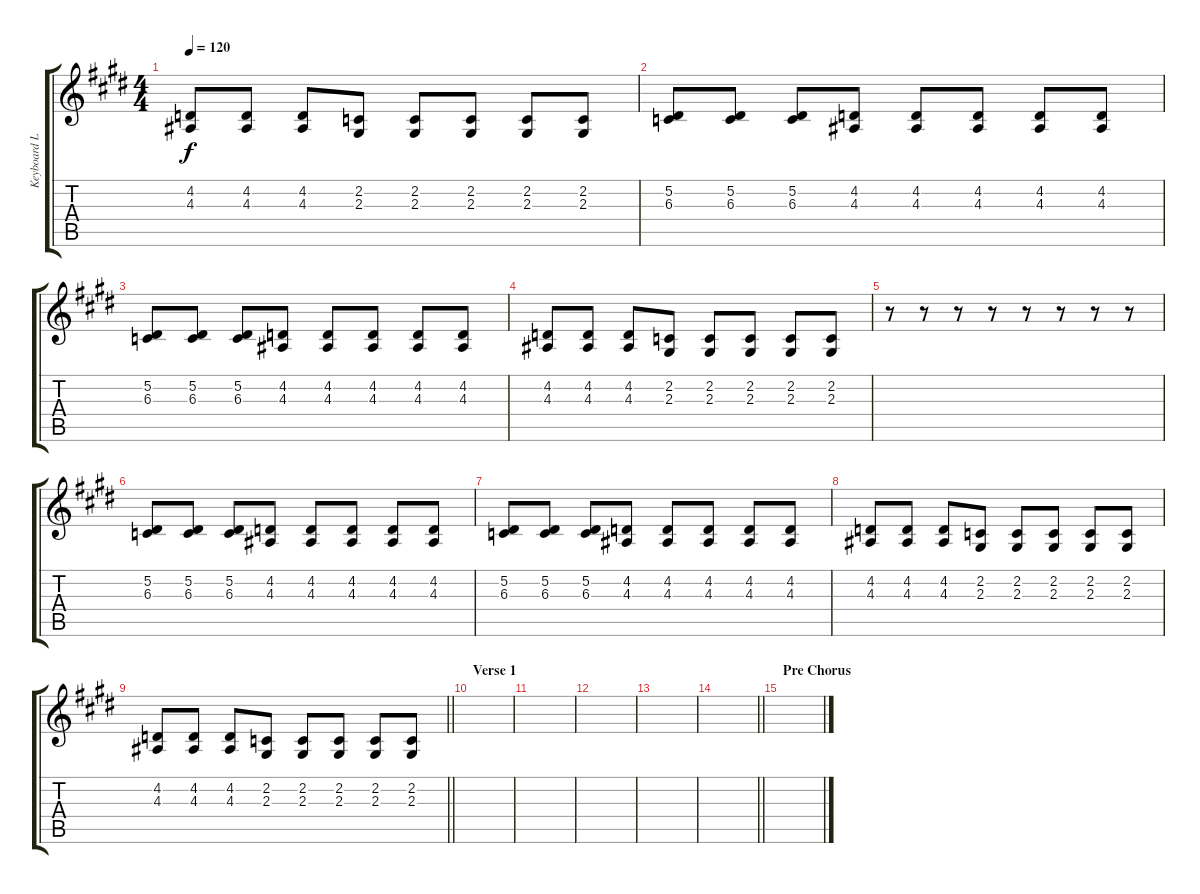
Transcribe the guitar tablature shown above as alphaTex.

\track ("Keyboard Lead" "Keyboard L") {instrument lead5charang}
\staff {score tabs}
\tuning (Eb4 Bb3 Gb3 Db3 Ab2 Eb2) {hide}
\ts (4 4)
\tempo 120
\clef g2
\ks e
(4.2 4.3).8{dy f} (4.2 4.3).8 (4.2 4.3).8 (2.2 2.3).8 (2.2 2.3).8 (2.2 2.3).8 (2.2 2.3).8 (2.2 2.3).8 |
(5.2 6.3).8 (5.2 6.3).8 (5.2 6.3).8 (4.2 4.3).8 (4.2 4.3).8 (4.2 4.3).8 (4.2 4.3).8 (4.2 4.3).8 |
(5.2 6.3).8 (5.2 6.3).8 (5.2 6.3).8 (4.2 4.3).8 (4.2 4.3).8 (4.2 4.3).8 (4.2 4.3).8 (4.2 4.3).8 |
(4.2 4.3).8 (4.2 4.3).8 (4.2 4.3).8 (2.2 2.3).8 (2.2 2.3).8 (2.2 2.3).8 (2.2 2.3).8 (2.2 2.3).8 |
r.8 r.8 r.8 r.8 r.8 r.8 r.8 r.8 |
(5.2 6.3).8 (5.2 6.3).8 (5.2 6.3).8 (4.2 4.3).8 (4.2 4.3).8 (4.2 4.3).8 (4.2 4.3).8 (4.2 4.3).8 |
(5.2 6.3).8 (5.2 6.3).8 (5.2 6.3).8 (4.2 4.3).8 (4.2 4.3).8 (4.2 4.3).8 (4.2 4.3).8 (4.2 4.3).8 |
(4.2 4.3).8 (4.2 4.3).8 (4.2 4.3).8 (2.2 2.3).8 (2.2 2.3).8 (2.2 2.3).8 (2.2 2.3).8 (2.2 2.3).8 |
\barLineRight lightlight
(4.2 4.3).8 (4.2 4.3).8 (4.2 4.3).8 (2.2 2.3).8 (2.2 2.3).8 (2.2 2.3).8 (2.2 2.3).8 (2.2 2.3).8 |
\section ("" "Verse 1")
|
|
|
|
\barLineRight lightlight
|
\section ("" "Pre Chorus")
